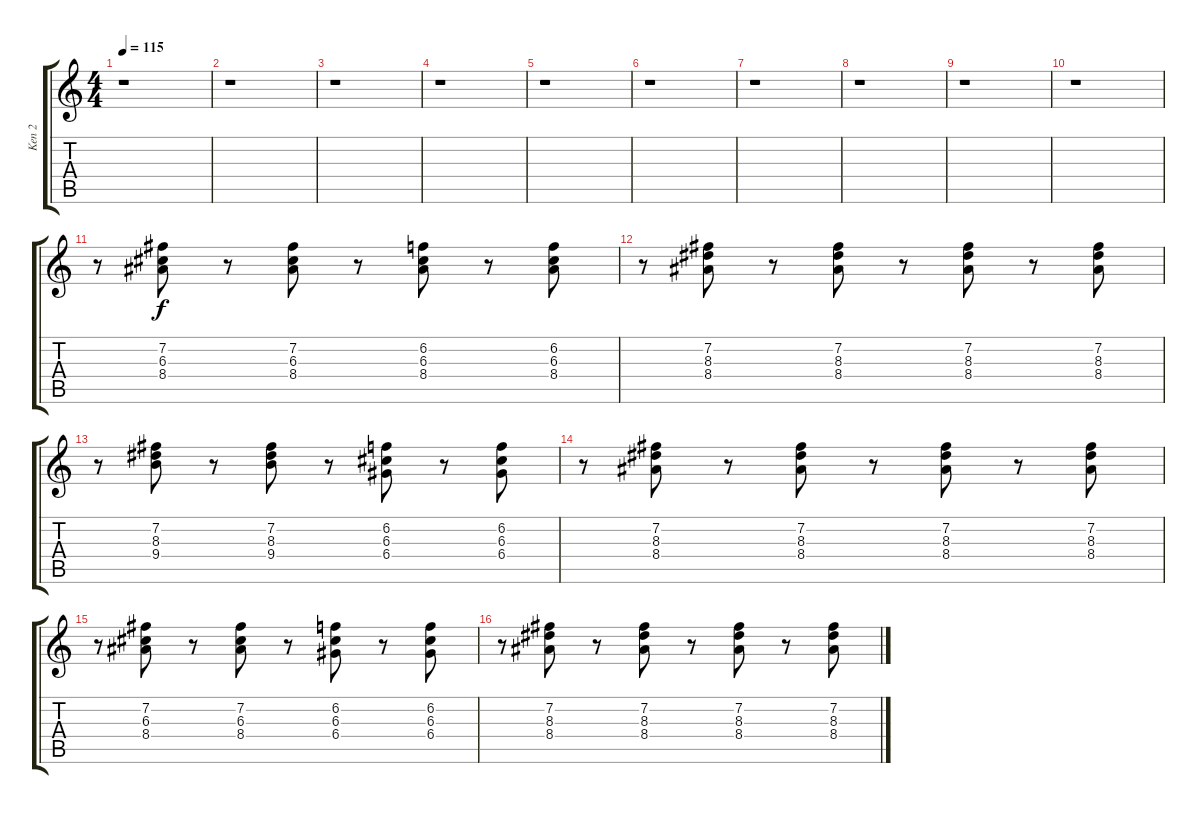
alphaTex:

\track ("Ken 2" "Ken 2") {instrument distortionguitar}
\staff {score tabs}
\tuning (E4 B3 G3 D3 A2 E2) {hide}
\ts (4 4)
\tempo 115
\clef g2
\ks c
r.1{dy f} |
r.1 |
r.1 |
r.1 |
r.1 |
r.1 |
r.1 |
r.1 |
r.1 |
r.1 |
r.8 (7.2 6.3 8.4).8 r.8 (7.2 6.3 8.4).8 r.8 (6.2 6.3 8.4).8 r.8 (6.2 6.3 8.4).8 |
r.8 (7.2 8.3 8.4).8 r.8 (7.2 8.3 8.4).8 r.8 (7.2 8.3 8.4).8 r.8 (7.2 8.3 8.4).8 |
r.8 (7.2 8.3 9.4).8 r.8 (7.2 8.3 9.4).8 r.8 (6.2 6.3 6.4).8 r.8 (6.2 6.3 6.4).8 |
r.8 (7.2 8.3 8.4).8 r.8 (7.2 8.3 8.4).8 r.8 (7.2 8.3 8.4).8 r.8 (7.2 8.3 8.4).8 |
r.8 (7.2 6.3 8.4).8 r.8 (7.2 6.3 8.4).8 r.8 (6.2 6.3 6.4).8 r.8 (6.2 6.3 6.4).8 |
r.8 (7.2 8.3 8.4).8 r.8 (7.2 8.3 8.4).8 r.8 (7.2 8.3 8.4).8 r.8 (7.2 8.3 8.4).8
